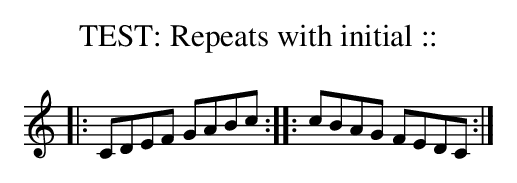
X:1
T: TEST: Repeats with initial ::
K: C
|: CDEF GABc \
:: cBAG FEDC :|
